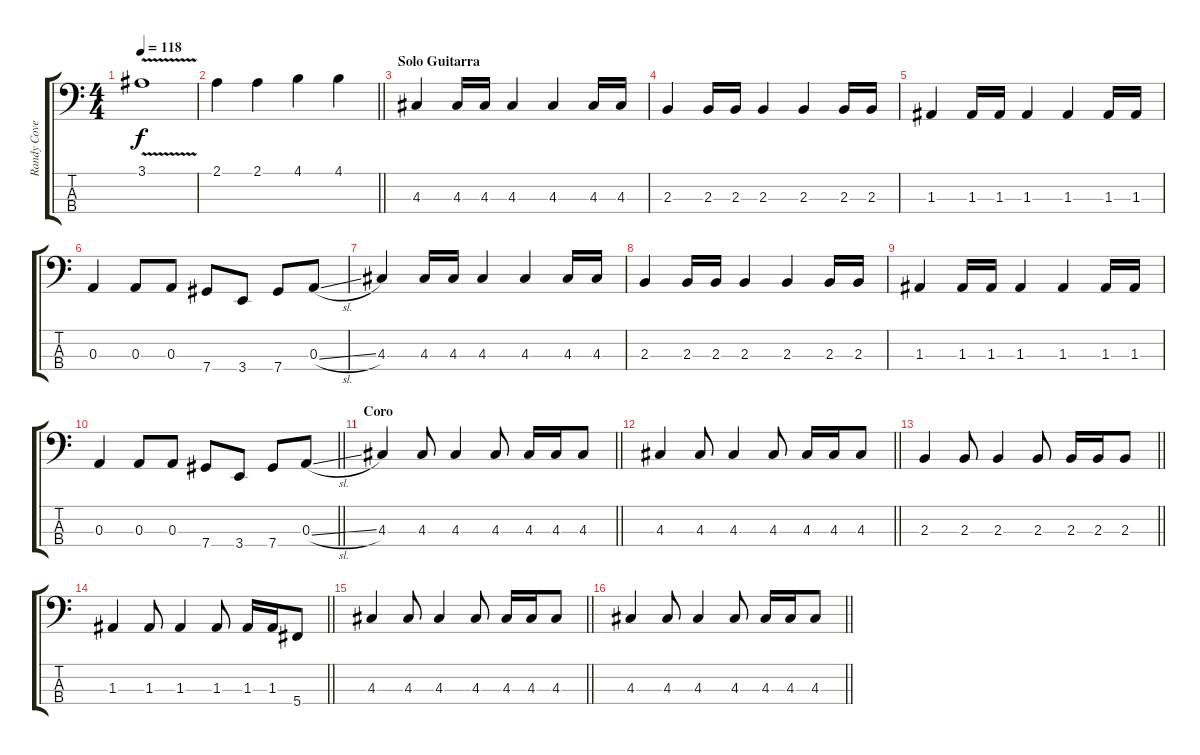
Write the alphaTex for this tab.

\track ("Randy Coven" "Randy Cove") {instrument electricbassfinger}
\staff {score tabs}
\tuning (G2 D2 A1 Db1) {hide}
\ts (4 4)
\tempo 118
\clef f4
\ks c
3.1{v}.1{dy f} |
\barLineRight lightlight
2.1.4 2.1.4 4.1.4 4.1.4 |
\section ("" "Solo Guitarra")
4.3.4{volume 14} 4.3.16 4.3.16 4.3.4 4.3.4 4.3.16 4.3.16 |
2.3.4 2.3.16 2.3.16 2.3.4 2.3.4 2.3.16 2.3.16 |
1.3.4 1.3.16 1.3.16 1.3.4 1.3.4 1.3.16 1.3.16 |
0.3.4 0.3.8 0.3.8 7.4.8 3.4.8 7.4.8 0.3{sl}.8 |
4.3.4 4.3.16 4.3.16 4.3.4 4.3.4 4.3.16 4.3.16 |
2.3.4 2.3.16 2.3.16 2.3.4 2.3.4 2.3.16 2.3.16 |
1.3.4 1.3.16 1.3.16 1.3.4 1.3.4 1.3.16 1.3.16 |
\barLineRight lightlight
0.3.4 0.3.8 0.3.8 7.4.8 3.4.8 7.4.8 0.3{sl}.8 |
\section ("" "Coro")
\barLineRight lightlight
4.3.4 4.3.8 4.3.4 4.3.8 4.3.16 4.3.16 4.3.8 |
\barLineRight lightlight
4.3.4 4.3.8 4.3.4 4.3.8 4.3.16 4.3.16 4.3.8 |
\barLineRight lightlight
2.3.4 2.3.8 2.3.4 2.3.8 2.3.16 2.3.16 2.3.8 |
\barLineRight lightlight
1.3.4 1.3.8 1.3.4 1.3.8 1.3.16 1.3.16 5.4.8 |
\barLineRight lightlight
4.3.4 4.3.8 4.3.4 4.3.8 4.3.16 4.3.16 4.3.8 |
\barLineRight lightlight
4.3.4 4.3.8 4.3.4 4.3.8 4.3.16 4.3.16 4.3.8
